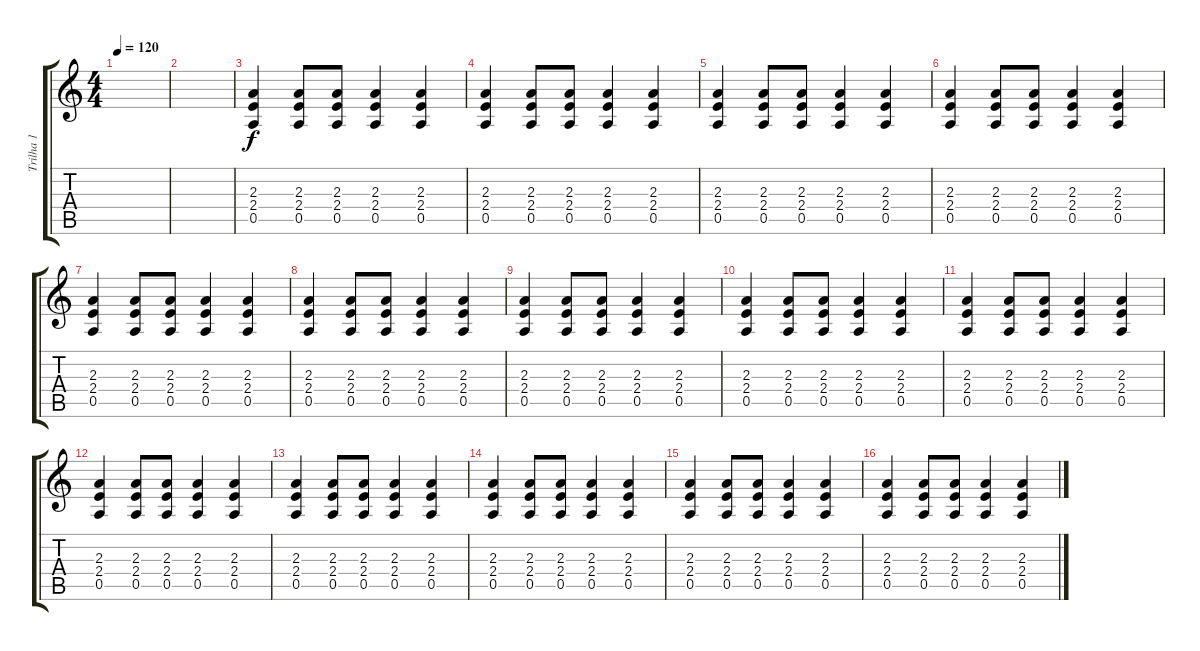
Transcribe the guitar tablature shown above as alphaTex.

\track ("Trilha 1" "Trilha 1") {instrument acousticguitarnylon}
\staff {score tabs}
\tuning (E4 B3 G3 D3 A2 E2) {hide}
\ts (4 4)
\tempo 120
\clef g2
\ks c
|
|
(2.3 2.4 0.5).4 (2.3 2.4 0.5).8 (2.3 2.4 0.5).8 (2.3 2.4 0.5).4 (2.3 2.4 0.5).4 |
(2.3 2.4 0.5).4 (2.3 2.4 0.5).8 (2.3 2.4 0.5).8 (2.3 2.4 0.5).4 (2.3 2.4 0.5).4 |
(2.3 2.4 0.5).4 (2.3 2.4 0.5).8 (2.3 2.4 0.5).8 (2.3 2.4 0.5).4 (2.3 2.4 0.5).4 |
(2.3 2.4 0.5).4 (2.3 2.4 0.5).8 (2.3 2.4 0.5).8 (2.3 2.4 0.5).4 (2.3 2.4 0.5).4 |
(2.3 2.4 0.5).4 (2.3 2.4 0.5).8 (2.3 2.4 0.5).8 (2.3 2.4 0.5).4 (2.3 2.4 0.5).4 |
(2.3 2.4 0.5).4 (2.3 2.4 0.5).8 (2.3 2.4 0.5).8 (2.3 2.4 0.5).4 (2.3 2.4 0.5).4 |
(2.3 2.4 0.5).4 (2.3 2.4 0.5).8 (2.3 2.4 0.5).8 (2.3 2.4 0.5).4 (2.3 2.4 0.5).4 |
(2.3 2.4 0.5).4 (2.3 2.4 0.5).8 (2.3 2.4 0.5).8 (2.3 2.4 0.5).4 (2.3 2.4 0.5).4 |
(2.3 2.4 0.5).4 (2.3 2.4 0.5).8 (2.3 2.4 0.5).8 (2.3 2.4 0.5).4 (2.3 2.4 0.5).4 |
(2.3 2.4 0.5).4 (2.3 2.4 0.5).8 (2.3 2.4 0.5).8 (2.3 2.4 0.5).4 (2.3 2.4 0.5).4 |
(2.3 2.4 0.5).4 (2.3 2.4 0.5).8 (2.3 2.4 0.5).8 (2.3 2.4 0.5).4 (2.3 2.4 0.5).4 |
(2.3 2.4 0.5).4 (2.3 2.4 0.5).8 (2.3 2.4 0.5).8 (2.3 2.4 0.5).4 (2.3 2.4 0.5).4 |
(2.3 2.4 0.5).4 (2.3 2.4 0.5).8 (2.3 2.4 0.5).8 (2.3 2.4 0.5).4 (2.3 2.4 0.5).4 |
(2.3 2.4 0.5).4 (2.3 2.4 0.5).8 (2.3 2.4 0.5).8 (2.3 2.4 0.5).4 (2.3 2.4 0.5).4
